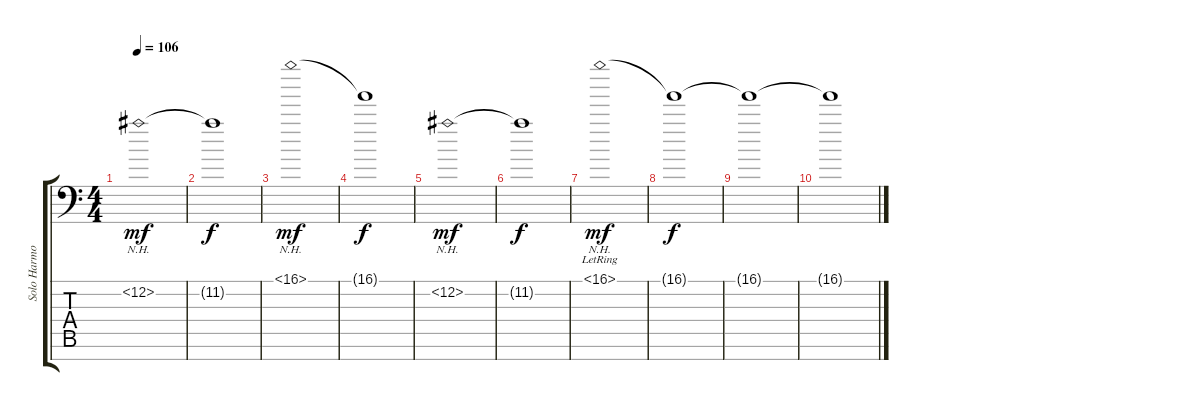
\track ("Solo Harmony/Ending Bits" "Solo Harmo") {instrument distortionguitar}
\staff {score tabs}
\tuning (Eb4 Bb3 Gb3 Db3 Ab2 Eb2 Bb1) {hide}
\ts (4 4)
\tempo 106
\clef f4
\ks c
11.2{nh}.1{dy mf} |
11.2{t}.1{dy f} |
16.1{nh}.1{dy mf} |
16.1{t}.1{dy f} |
11.2{nh}.1{dy mf} |
11.2{t}.1{dy f} |
16.1{nh lr}.1{dy mf} |
16.1{t}.1{dy f} |
16.1{t}.1 |
16.1{t}.1
